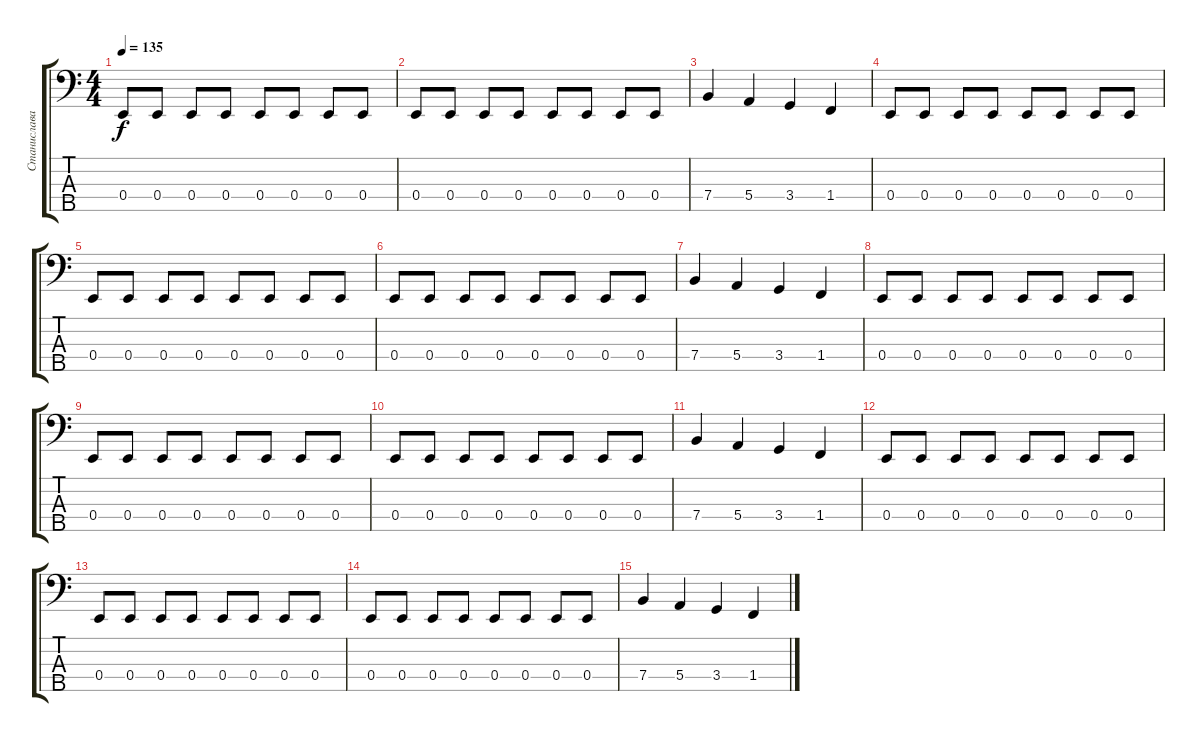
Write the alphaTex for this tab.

\track ("Станислава Матвеева (бас-гитара)" "Станислава") {instrument electricbasspick}
\staff {score tabs}
\tuning (G2 D2 A1 E1 B0) {hide}
\ts (4 4)
\tempo 135
\clef f4
\ks c
0.4.8{dy f} 0.4.8 0.4.8 0.4.8 0.4.8 0.4.8 0.4.8 0.4.8 |
0.4.8 0.4.8 0.4.8 0.4.8 0.4.8 0.4.8 0.4.8 0.4.8 |
7.4.4 5.4.4 3.4.4 1.4.4 |
0.4.8 0.4.8 0.4.8 0.4.8 0.4.8 0.4.8 0.4.8 0.4.8 |
0.4.8 0.4.8 0.4.8 0.4.8 0.4.8 0.4.8 0.4.8 0.4.8 |
0.4.8 0.4.8 0.4.8 0.4.8 0.4.8 0.4.8 0.4.8 0.4.8 |
7.4.4 5.4.4 3.4.4 1.4.4 |
0.4.8 0.4.8 0.4.8 0.4.8 0.4.8 0.4.8 0.4.8 0.4.8 |
0.4.8 0.4.8 0.4.8 0.4.8 0.4.8 0.4.8 0.4.8 0.4.8 |
0.4.8 0.4.8 0.4.8 0.4.8 0.4.8 0.4.8 0.4.8 0.4.8 |
7.4.4 5.4.4 3.4.4 1.4.4 |
0.4.8 0.4.8 0.4.8 0.4.8 0.4.8 0.4.8 0.4.8 0.4.8 |
0.4.8 0.4.8 0.4.8 0.4.8 0.4.8 0.4.8 0.4.8 0.4.8 |
0.4.8 0.4.8 0.4.8 0.4.8 0.4.8 0.4.8 0.4.8 0.4.8 |
7.4.4 5.4.4 3.4.4 1.4.4
